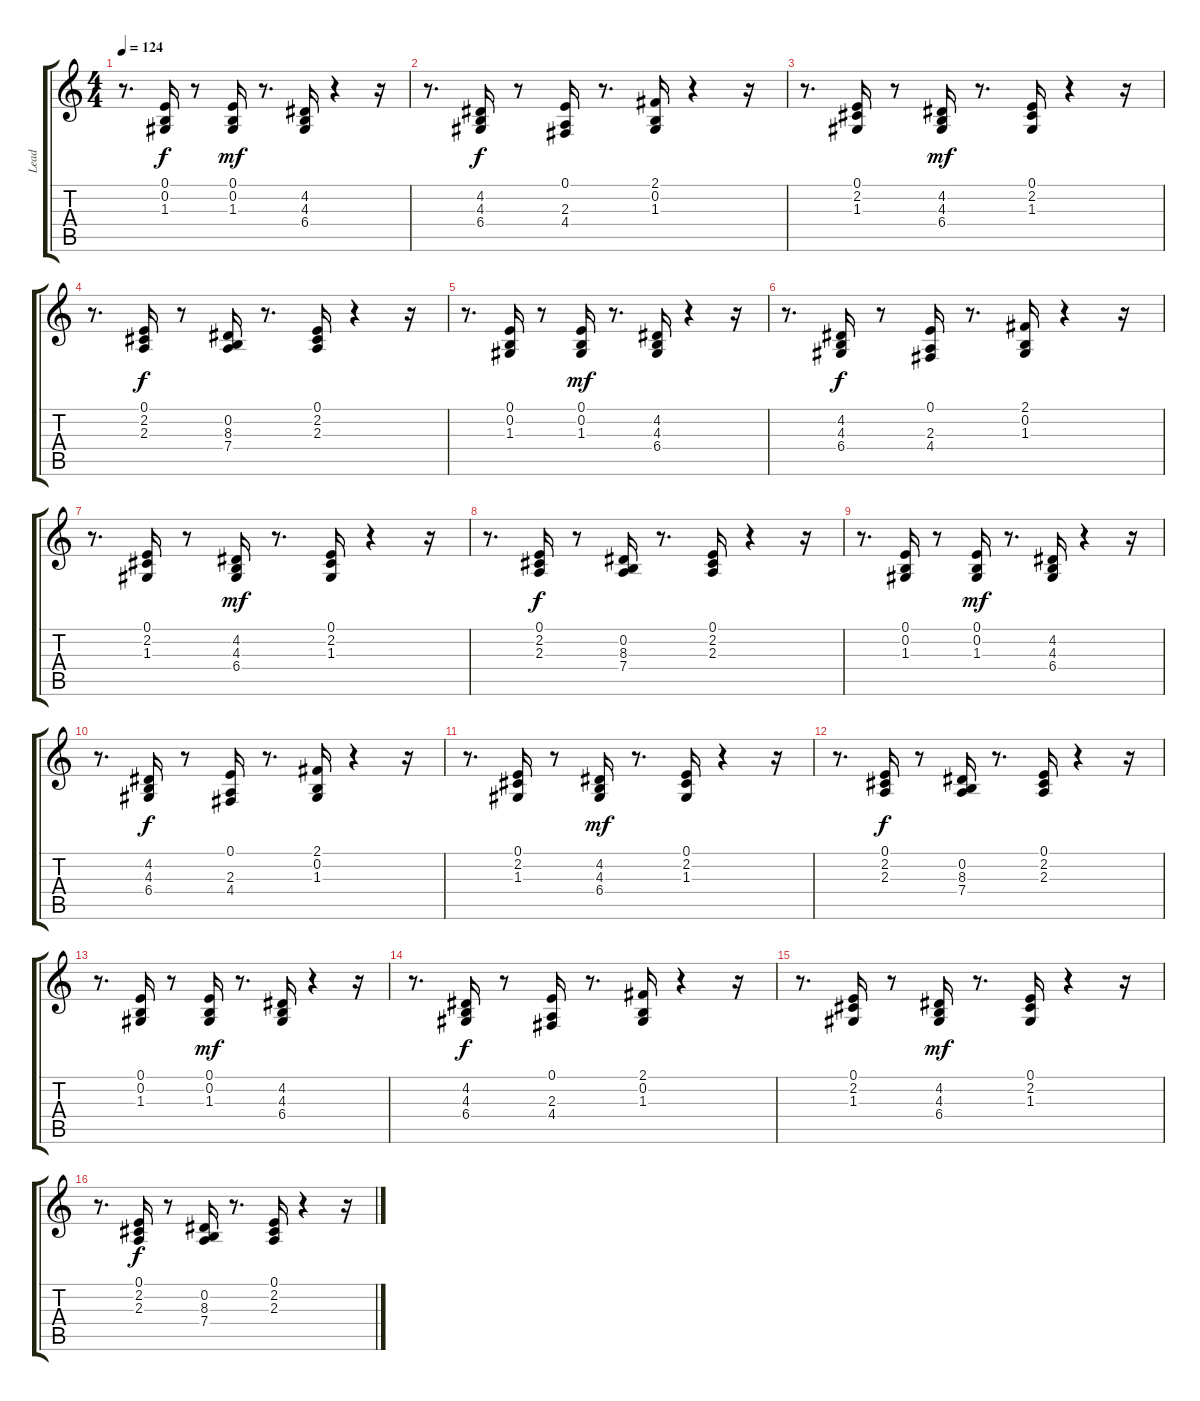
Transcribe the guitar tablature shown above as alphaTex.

\track ("Lead" "Lead") {instrument lead8bassandlead}
\staff {score tabs}
\tuning (E4 B3 G3 D3 A2 E2) {hide}
\ts (4 4)
\tempo 124
\clef g2
\ks c
r.8{d dy f} (0.1 0.2 1.3).16 r.8 (0.1 0.2 1.3).16{dy mf} r.8{d} (4.2 4.3 6.4).16 r.4 r.16 |
r.8{d} (4.2 4.3 6.4).16{dy f} r.8 (0.1 2.3 4.4).16 r.8{d} (2.1 0.2 1.3).16 r.4 r.16 |
r.8{d} (0.1 2.2 1.3).16 r.8 (4.2 4.3 6.4).16{dy mf} r.8{d} (0.1 2.2 1.3).16 r.4 r.16 |
r.8{d} (0.1 2.2 2.3).16{dy f} r.8 (0.2 8.3 7.4).16 r.8{d} (0.1 2.2 2.3).16 r.4 r.16 |
r.8{d} (0.1 0.2 1.3).16 r.8 (0.1 0.2 1.3).16{dy mf} r.8{d} (4.2 4.3 6.4).16 r.4 r.16 |
r.8{d} (4.2 4.3 6.4).16{dy f} r.8 (0.1 2.3 4.4).16 r.8{d} (2.1 0.2 1.3).16 r.4 r.16 |
r.8{d} (0.1 2.2 1.3).16 r.8 (4.2 4.3 6.4).16{dy mf} r.8{d} (0.1 2.2 1.3).16 r.4 r.16 |
r.8{d} (0.1 2.2 2.3).16{dy f} r.8 (0.2 8.3 7.4).16 r.8{d} (0.1 2.2 2.3).16 r.4 r.16 |
r.8{d} (0.1 0.2 1.3).16 r.8 (0.1 0.2 1.3).16{dy mf} r.8{d} (4.2 4.3 6.4).16 r.4 r.16 |
r.8{d} (4.2 4.3 6.4).16{dy f} r.8 (0.1 2.3 4.4).16 r.8{d} (2.1 0.2 1.3).16 r.4 r.16 |
r.8{d} (0.1 2.2 1.3).16 r.8 (4.2 4.3 6.4).16{dy mf} r.8{d} (0.1 2.2 1.3).16 r.4 r.16 |
r.8{d} (0.1 2.2 2.3).16{dy f} r.8 (0.2 8.3 7.4).16 r.8{d} (0.1 2.2 2.3).16 r.4 r.16 |
r.8{d} (0.1 0.2 1.3).16 r.8 (0.1 0.2 1.3).16{dy mf} r.8{d} (4.2 4.3 6.4).16 r.4 r.16 |
r.8{d} (4.2 4.3 6.4).16{dy f} r.8 (0.1 2.3 4.4).16 r.8{d} (2.1 0.2 1.3).16 r.4 r.16 |
r.8{d} (0.1 2.2 1.3).16 r.8 (4.2 4.3 6.4).16{dy mf} r.8{d} (0.1 2.2 1.3).16 r.4 r.16 |
r.8{d} (0.1 2.2 2.3).16{dy f} r.8 (0.2 8.3 7.4).16 r.8{d} (0.1 2.2 2.3).16 r.4 r.16
